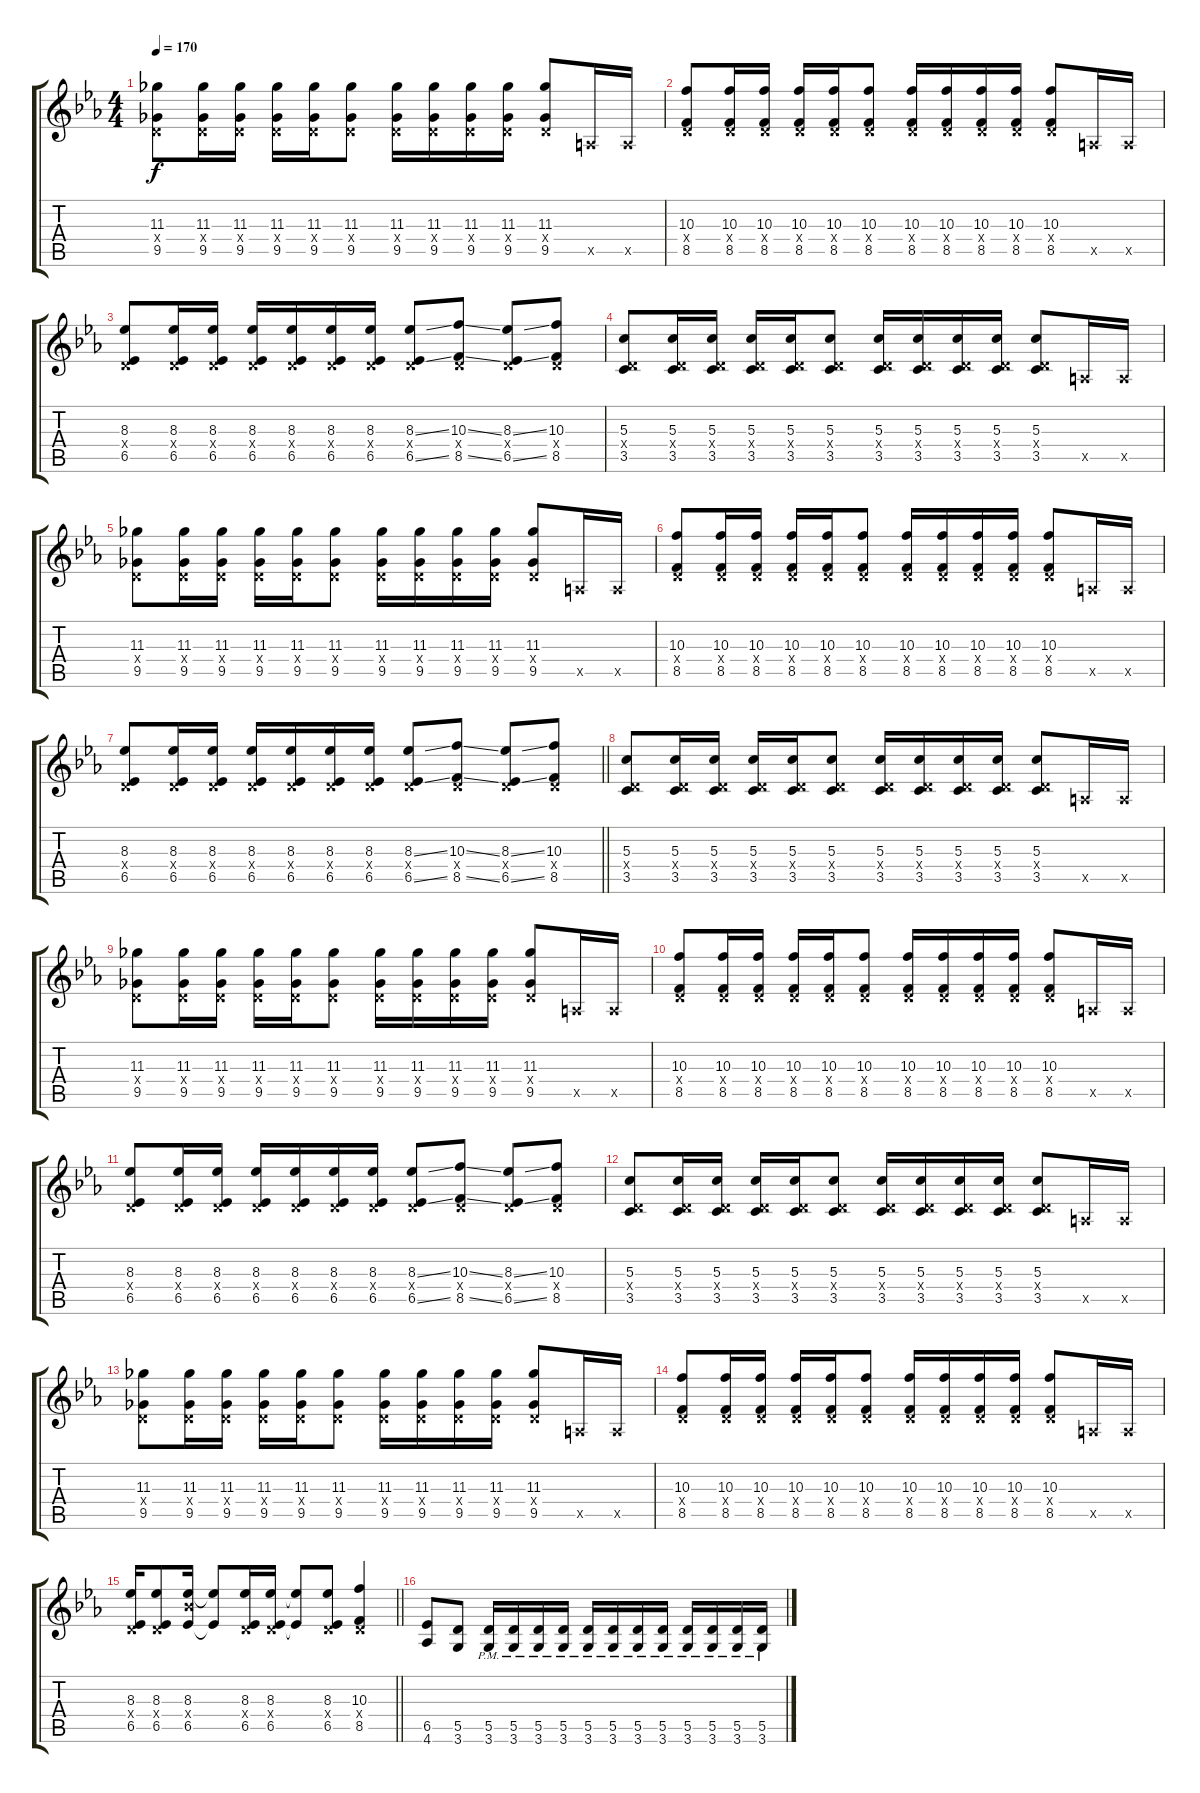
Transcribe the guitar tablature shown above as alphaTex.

\track "" {instrument distortionguitar}
\staff {score tabs}
\tuning (E4 B3 G3 D3 A2 E2) {hide}
\ts (4 4)
\tempo 170
\clef g2
\ks eb
(11.3 0.4{x} 9.5).8{dy f} (11.3 0.4{x} 9.5).16 (11.3 0.4{x} 9.5).16 (11.3 0.4{x} 9.5).16 (11.3 0.4{x} 9.5).16 (11.3 0.4{x} 9.5).8 (11.3 0.4{x} 9.5).16 (11.3 0.4{x} 9.5).16 (11.3 0.4{x} 9.5).16 (11.3 0.4{x} 9.5).16 (11.3 0.4{x} 9.5).8 0.5{x}.16 0.5{x}.16 |
(10.3 0.4{x} 8.5).8 (10.3 0.4{x} 8.5).16 (10.3 0.4{x} 8.5).16 (10.3 0.4{x} 8.5).16 (10.3 0.4{x} 8.5).16 (10.3 0.4{x} 8.5).8 (10.3 0.4{x} 8.5).16 (10.3 0.4{x} 8.5).16 (10.3 0.4{x} 8.5).16 (10.3 0.4{x} 8.5).16 (10.3 0.4{x} 8.5).8 0.5{x}.16 0.5{x}.16 |
(8.3 0.4{x} 6.5).8 (8.3 0.4{x} 6.5).16 (8.3 0.4{x} 6.5).16 (8.3 0.4{x} 6.5).16 (8.3 0.4{x} 6.5).16 (8.3 0.4{x} 6.5).16 (8.3 0.4{x} 6.5).16 (8.3{ss} 0.4{x} 6.5{ss}).8 (10.3{ss} 0.4{x} 8.5{ss}).8 (8.3{ss} 0.4{x} 6.5{ss}).8 (10.3 0.4{x} 8.5).8 |
(5.3 0.4{x} 3.5).8 (5.3 0.4{x} 3.5).16 (5.3 0.4{x} 3.5).16 (5.3 0.4{x} 3.5).16 (5.3 0.4{x} 3.5).16 (5.3 0.4{x} 3.5).8 (5.3 0.4{x} 3.5).16 (5.3 0.4{x} 3.5).16 (5.3 0.4{x} 3.5).16 (5.3 0.4{x} 3.5).16 (5.3 0.4{x} 3.5).8 0.5{x}.16 0.5{x}.16 |
(11.3 0.4{x} 9.5).8 (11.3 0.4{x} 9.5).16 (11.3 0.4{x} 9.5).16 (11.3 0.4{x} 9.5).16 (11.3 0.4{x} 9.5).16 (11.3 0.4{x} 9.5).8 (11.3 0.4{x} 9.5).16 (11.3 0.4{x} 9.5).16 (11.3 0.4{x} 9.5).16 (11.3 0.4{x} 9.5).16 (11.3 0.4{x} 9.5).8 0.5{x}.16 0.5{x}.16 |
(10.3 0.4{x} 8.5).8 (10.3 0.4{x} 8.5).16 (10.3 0.4{x} 8.5).16 (10.3 0.4{x} 8.5).16 (10.3 0.4{x} 8.5).16 (10.3 0.4{x} 8.5).8 (10.3 0.4{x} 8.5).16 (10.3 0.4{x} 8.5).16 (10.3 0.4{x} 8.5).16 (10.3 0.4{x} 8.5).16 (10.3 0.4{x} 8.5).8 0.5{x}.16 0.5{x}.16 |
\barLineRight lightlight
(8.3 0.4{x} 6.5).8 (8.3 0.4{x} 6.5).16 (8.3 0.4{x} 6.5).16 (8.3 0.4{x} 6.5).16 (8.3 0.4{x} 6.5).16 (8.3 0.4{x} 6.5).16 (8.3 0.4{x} 6.5).16 (8.3{ss} 0.4{x} 6.5{ss}).8 (10.3{ss} 0.4{x} 8.5{ss}).8 (8.3{ss} 0.4{x} 6.5{ss}).8 (10.3 0.4{x} 8.5).8 |
(5.3 0.4{x} 3.5).8 (5.3 0.4{x} 3.5).16 (5.3 0.4{x} 3.5).16 (5.3 0.4{x} 3.5).16 (5.3 0.4{x} 3.5).16 (5.3 0.4{x} 3.5).8 (5.3 0.4{x} 3.5).16 (5.3 0.4{x} 3.5).16 (5.3 0.4{x} 3.5).16 (5.3 0.4{x} 3.5).16 (5.3 0.4{x} 3.5).8 0.5{x}.16 0.5{x}.16 |
(11.3 0.4{x} 9.5).8 (11.3 0.4{x} 9.5).16 (11.3 0.4{x} 9.5).16 (11.3 0.4{x} 9.5).16 (11.3 0.4{x} 9.5).16 (11.3 0.4{x} 9.5).8 (11.3 0.4{x} 9.5).16 (11.3 0.4{x} 9.5).16 (11.3 0.4{x} 9.5).16 (11.3 0.4{x} 9.5).16 (11.3 0.4{x} 9.5).8 0.5{x}.16 0.5{x}.16 |
(10.3 0.4{x} 8.5).8 (10.3 0.4{x} 8.5).16 (10.3 0.4{x} 8.5).16 (10.3 0.4{x} 8.5).16 (10.3 0.4{x} 8.5).16 (10.3 0.4{x} 8.5).8 (10.3 0.4{x} 8.5).16 (10.3 0.4{x} 8.5).16 (10.3 0.4{x} 8.5).16 (10.3 0.4{x} 8.5).16 (10.3 0.4{x} 8.5).8 0.5{x}.16 0.5{x}.16 |
(8.3 0.4{x} 6.5).8 (8.3 0.4{x} 6.5).16 (8.3 0.4{x} 6.5).16 (8.3 0.4{x} 6.5).16 (8.3 0.4{x} 6.5).16 (8.3 0.4{x} 6.5).16 (8.3 0.4{x} 6.5).16 (8.3{ss} 0.4{x} 6.5{ss}).8 (10.3{ss} 0.4{x} 8.5{ss}).8 (8.3{ss} 0.4{x} 6.5{ss}).8 (10.3 0.4{x} 8.5).8 |
(5.3 0.4{x} 3.5).8 (5.3 0.4{x} 3.5).16 (5.3 0.4{x} 3.5).16 (5.3 0.4{x} 3.5).16 (5.3 0.4{x} 3.5).16 (5.3 0.4{x} 3.5).8 (5.3 0.4{x} 3.5).16 (5.3 0.4{x} 3.5).16 (5.3 0.4{x} 3.5).16 (5.3 0.4{x} 3.5).16 (5.3 0.4{x} 3.5).8 0.5{x}.16 0.5{x}.16 |
(11.3 0.4{x} 9.5).8 (11.3 0.4{x} 9.5).16 (11.3 0.4{x} 9.5).16 (11.3 0.4{x} 9.5).16 (11.3 0.4{x} 9.5).16 (11.3 0.4{x} 9.5).8 (11.3 0.4{x} 9.5).16 (11.3 0.4{x} 9.5).16 (11.3 0.4{x} 9.5).16 (11.3 0.4{x} 9.5).16 (11.3 0.4{x} 9.5).8 0.5{x}.16 0.5{x}.16 |
(10.3 0.4{x} 8.5).8 (10.3 0.4{x} 8.5).16 (10.3 0.4{x} 8.5).16 (10.3 0.4{x} 8.5).16 (10.3 0.4{x} 8.5).16 (10.3 0.4{x} 8.5).8 (10.3 0.4{x} 8.5).16 (10.3 0.4{x} 8.5).16 (10.3 0.4{x} 8.5).16 (10.3 0.4{x} 8.5).16 (10.3 0.4{x} 8.5).8 0.5{x}.16 0.5{x}.16 |
\barLineRight lightlight
(8.3 0.4{x} 6.5).16 (8.3 0.4{x} 6.5).8 (8.3 8.4{x} 6.5).16 (8.3{t} 6.5{t}).8 (8.3 0.4{x} 6.5).16 (8.3 0.4{x} 6.5).16 (8.3{t} 6.5{t}).8 (8.3 0.4{x} 6.5).8 (10.3 0.4{x} 8.5).4 |
(6.5 4.6).8 (5.5 3.6).8 (5.5{pm} 3.6{pm}).16 (5.5{pm} 3.6{pm}).16 (5.5{pm} 3.6{pm}).16 (5.5{pm} 3.6{pm}).16 (5.5{pm} 3.6{pm}).16 (5.5{pm} 3.6{pm}).16 (5.5{pm} 3.6{pm}).16 (5.5{pm} 3.6{pm}).16 (5.5{pm} 3.6{pm}).16 (5.5{pm} 3.6{pm}).16 (5.5{pm} 3.6{pm}).16 (5.5{pm} 3.6{pm}).16
